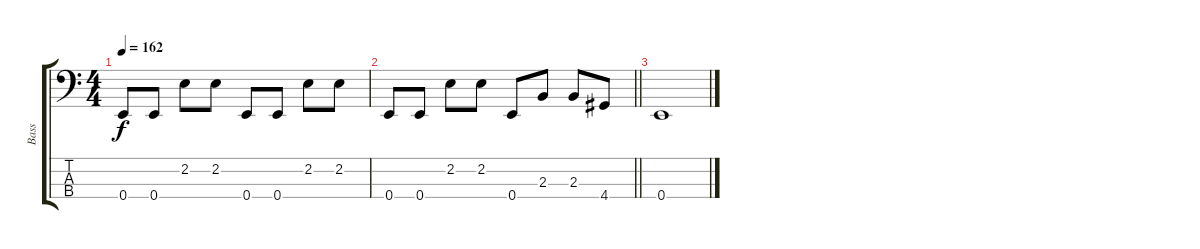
\track ("Bass" "Bass") {instrument electricbassfinger}
\staff {score tabs}
\tuning (G2 D2 A1 E1) {hide}
\ts (4 4)
\tempo 162
\clef f4
\ks c
0.4.8{dy f} 0.4.8 2.2.8 2.2.8 0.4.8 0.4.8 2.2.8 2.2.8 |
\barLineRight lightlight
0.4.8 0.4.8 2.2.8 2.2.8 0.4.8 2.3.8 2.3.8 4.4.8 |
0.4.1
